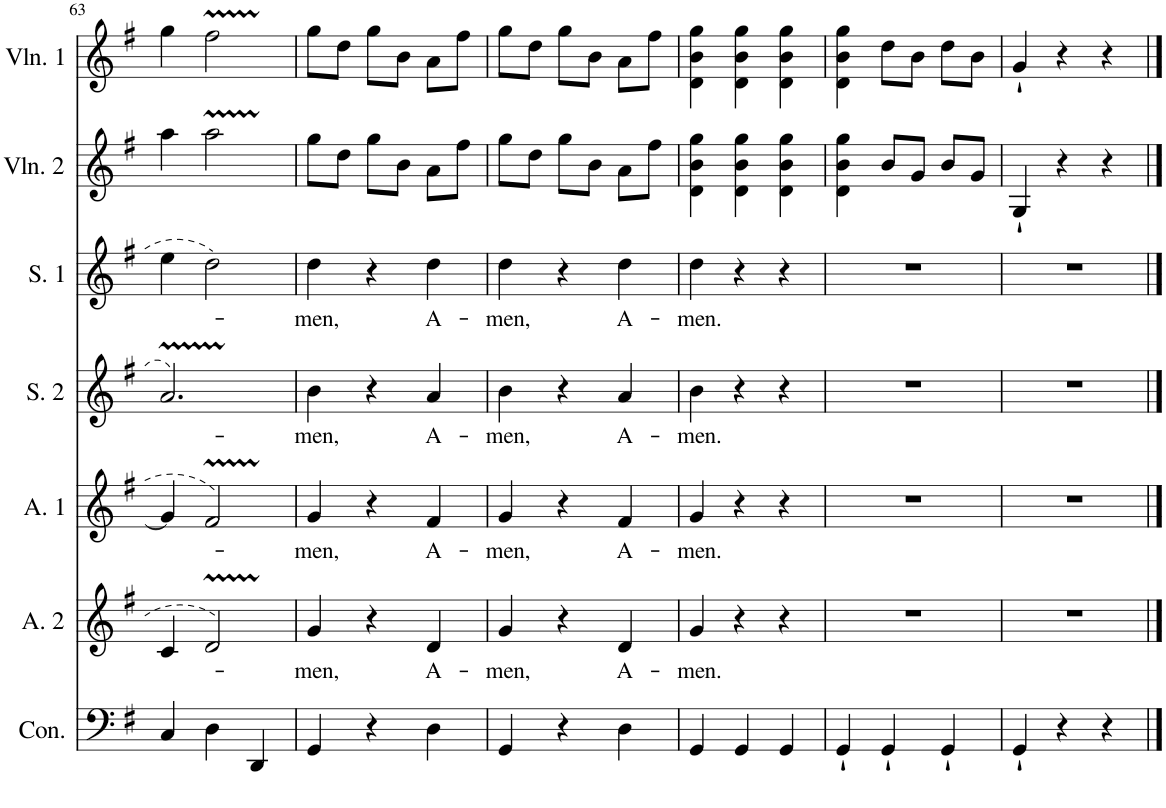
**kern	**kern	**kern	**text	**kern	**text	**kern	**text	**kern	**text	**kern	**kern
*part8	*part7	*part6	*part6	*part5	*part5	*part4	*part4	*part3	*part3	*part2	*part1
*staff8	*staff7	*staff6	*staff6	*staff5	*staff5	*staff4	*staff4	*staff3	*staff3	*staff2	*staff1
*I"Harpsichord	*I"Continuo	*I"Alto 2	*	*I"Alto 1	*	*I"Soprano 2	*	*I"Soprano 1	*	*I"Violin 2	*I"Violin 1
*I'Hch.	*I'Con.	*I'A. 2	*	*I'A. 1	*	*I'S. 2	*	*I'S. 1	*	*I'Vln. 2	*I'Vln. 1
!!LO:PB:g=z
*clefF4	*clefF4	*clefG2	*	*clefG2	*	*clefG2	*	*clefG2	*	*clefG2	*clefG2
*k[f#]	*k[f#]	*k[f#]	*	*k[f#]	*	*k[f#]	*	*k[f#]	*	*k[f#]	*k[f#]
*M3/4	*M3/4	*M3/4	*	*M3/4	*	*M3/4	*	*M3/4	*	*M3/4	*M3/4
=63	=63	=63	=63	=63	=63	=63	=63	=63	=63	=63	=63
4C	4C/	4c/	.	4g/]	.	2.a/	.	4ee\	.	4aa\	4gg\
4D	4D\	2d/	.	2f#/	.	.	.	2dd\	.	2aa\	2ff#\
4DD	4DD/	.	.	.	.	.	.	.	.	.	.
=64	=64	=64	=64	=64	=64	=64	=64	=64	=64	=64	=64
!	!	!	!LO:LY:b	!	!LO:LY:b	!	!LO:LY:b	!	!LO:LY:b	!	!
4GG	4GG/	4g/	-men,	4g/	-men,	4b\	-men,	4dd\	-men,	8gg\L	8gg\L
.	.	.	.	.	.	.	.	.	.	8dd\J	8dd\J
4r	4r	4r	.	4r	.	4r	.	4r	.	8gg\L	8gg\L
.	.	.	.	.	.	.	.	.	.	8b\J	8b\J
!	!	!	!LO:LY:b	!	!LO:LY:b	!	!LO:LY:b	!	!LO:LY:b	!	!
4D	4D\	4d/	A-	4f#/	A-	4a/	A-	4dd\	A-	8a\L	8a\L
.	.	.	.	.	.	.	.	.	.	8ff#\J	8ff#\J
=65	=65	=65	=65	=65	=65	=65	=65	=65	=65	=65	=65
!	!	!	!LO:LY:b	!	!LO:LY:b	!	!LO:LY:b	!	!LO:LY:b	!	!
4GG	4GG/	4g/	-men,	4g/	-men,	4b\	-men,	4dd\	-men,	8gg\L	8gg\L
.	.	.	.	.	.	.	.	.	.	8dd\J	8dd\J
4r	4r	4r	.	4r	.	4r	.	4r	.	8gg\L	8gg\L
.	.	.	.	.	.	.	.	.	.	8b\J	8b\J
!	!	!	!LO:LY:b	!	!LO:LY:b	!	!LO:LY:b	!	!LO:LY:b	!	!
4D	4D\	4d/	A-	4f#/	A-	4a/	A-	4dd\	A-	8a\L	8a\L
.	.	.	.	.	.	.	.	.	.	8ff#\J	8ff#\J
=66	=66	=66	=66	=66	=66	=66	=66	=66	=66	=66	=66
!	!	!	!LO:LY:b	!	!LO:LY:b	!	!LO:LY:b	!	!LO:LY:b	!	!
4GG	4GG/	4g/	-men.	4g/	-men.	4b\	-men.	4dd\	-men.	4d\ 4b\ 4gg\	4d\ 4b\ 4gg\
4GG	4GG/	4r	.	4r	.	4r	.	4r	.	4d\ 4b\ 4gg\	4d\ 4b\ 4gg\
4GG	4GG/	4r	.	4r	.	4r	.	4r	.	4d\ 4b\ 4gg\	4d\ 4b\ 4gg\
=67	=67	=67	=67	=67	=67	=67	=67	=67	=67	=67	=67
4GG`	4GG`/	2.r	.	2.r	.	2.r	.	2.r	.	4d\ 4b\ 4gg\	4d\ 4b\ 4gg\
4GG`	4GG`/	.	.	.	.	.	.	.	.	8b/L	8dd\L
.	.	.	.	.	.	.	.	.	.	8g/J	8b\J
4GG`	4GG`/	.	.	.	.	.	.	.	.	8b/L	8dd\L
.	.	.	.	.	.	.	.	.	.	8g/J	8b\J
=68	=68	=68	=68	=68	=68	=68	=68	=68	=68	=68	=68
4GG`	4GG`/	2.r	.	2.r	.	2.r	.	2.r	.	4G`/	4g`/
4r	4r	.	.	.	.	.	.	.	.	4r	4r
4r	4r	.	.	.	.	.	.	.	.	4r	4r
==	==	==	==	==	==	==	==	==	==	==	==
*-	*-	*-	*-	*-	*-	*-	*-	*-	*-	*-	*-
